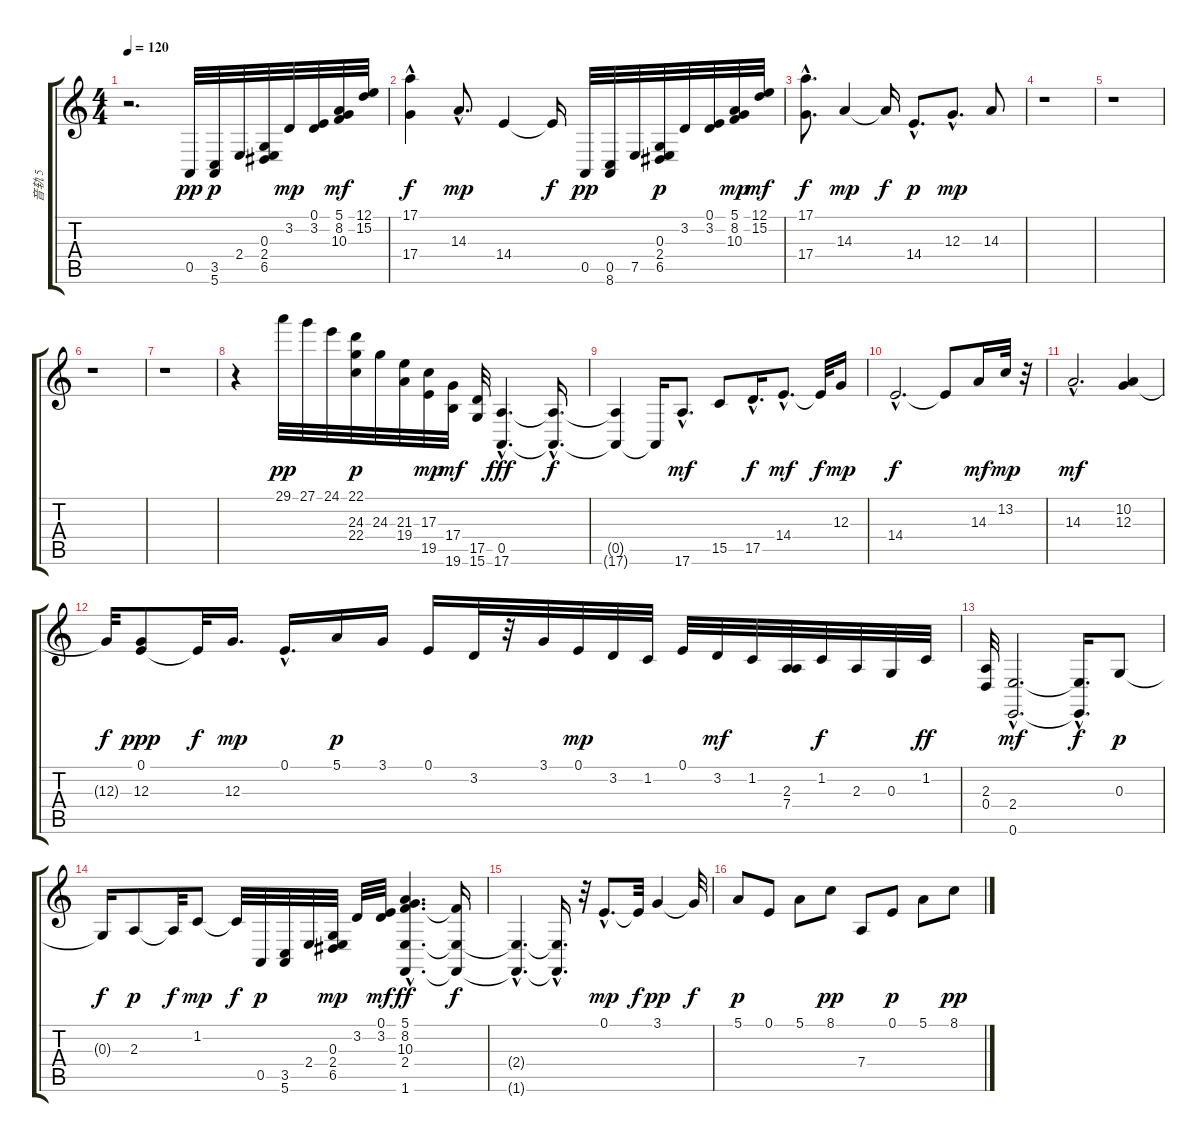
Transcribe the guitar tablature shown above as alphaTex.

\track ("音轨 5" "音轨 5") {instrument koto}
\staff {score tabs}
\tuning (E4 B3 G3 D3 A2 E2) {hide}
\ts (4 4)
\tempo 120
\clef g2
\ks c
r.2{d dy ff} 0.5.32{dy pp} (3.5 5.6).32{dy p} 2.4.32 (0.3 2.4 6.5).32 3.2.32{dy mp} (0.1 3.2).32 (5.1 8.2 10.3).32{dy mf} (12.1 15.2).32 |
(17.1{hac} 17.4).4{dy f} 14.3{hac}.8{d dy mp} 14.4.4 14.4{t}.16{dy f} 0.5.32{dy pp} (0.5 8.6).32 7.5.32 (0.3 2.4 6.5).32{dy p} 3.2.32 (0.1 3.2).32 (5.1 8.2 10.3).32{dy mp} (12.1 15.2).32{dy mf} |
(17.1 17.4{hac}).8{d dy f} 14.3.4{dy mp} 14.3{t}.16{dy f} 14.4{hac}.8{d dy p} 12.3{hac}.8{d dy mp} 14.3.8 |
r.1 |
r.1 |
r.1 |
r.1 |
r.4 29.1.32{dy pp} 27.1.32 24.1.32 (22.1 24.3 22.4).32{dy p} 24.3.32 (21.3 19.4).32 (17.3 19.5).32{dy mp} (17.4 19.6).32{dy mf} (17.5 15.6).32 (0.5{hac} 17.6{hac}).4{d dy fff} (0.5{hac t} 17.6{hac t}).16{d dy f} |
(0.5{t} 17.6{t}).4 0.5{t}.16 17.6{hac}.8{d dy mf} 15.5.8 17.5{hac}.16{d dy f} 14.4{hac}.8{d dy mf} 14.4{t}.32{dy f} 12.3.16{dy mp} |
14.4{hac}.2{d dy f} 14.4{t}.8 14.3.16{dy mf} 13.2.32{dy mp} r.32 |
14.3{hac}.2{d dy mf} (10.2 12.3).4 |
12.3{t}.32{dy f} (0.1 12.3).8{dy ppp} 0.1{t}.32{dy f} 12.3.16{d dy mp} 0.1{hac}.16{d} 5.1.16{dy p} 3.1.16 0.1.16 3.2.32 r.32 3.1.32 0.1.32{dy mp} 3.2.32 1.2.32 0.1.32 3.2.32{dy mf} 1.2.32 (2.3 7.4).32 1.2.32{dy f} 2.3.32 0.3.32 1.2.32{dy ff} |
(2.3 0.4).32 (2.4{hac} 0.6{hac}).2{d dy mf} (2.4{hac t} 0.6{hac t}).16{d dy f} 0.3.8{dy p} |
0.3{t}.16{dy f} 2.3.8{dy p} 2.3{t}.32{dy f} 1.2.8{dy mp} 1.2{t}.32{dy f} 0.5.32{dy p} (3.5 5.6).32 2.4.32 (0.3 2.4 6.5).32{dy mp} 3.2.32 (0.1 3.2).32{dy mf} (5.1 8.2 10.3{hac} 2.4{hac} 1.6{hac}).4{d dy ff} (10.3{t} 2.4{t} 1.6{t}).16{dy f} |
(2.4{hac t} 1.6{hac t}).4{d} (2.4{hac t} 1.6{hac t}).16{d} r.32 0.1{hac}.8{d dy mp} 0.1{t}.32{dy f} 3.1.4{dy pp} 3.1{t}.32{dy f} |
5.1.8{dy p} 0.1.8 5.1.8 8.1.8{dy pp} 7.4.8 0.1.8{dy p} 5.1.8 8.1.8{dy pp}
